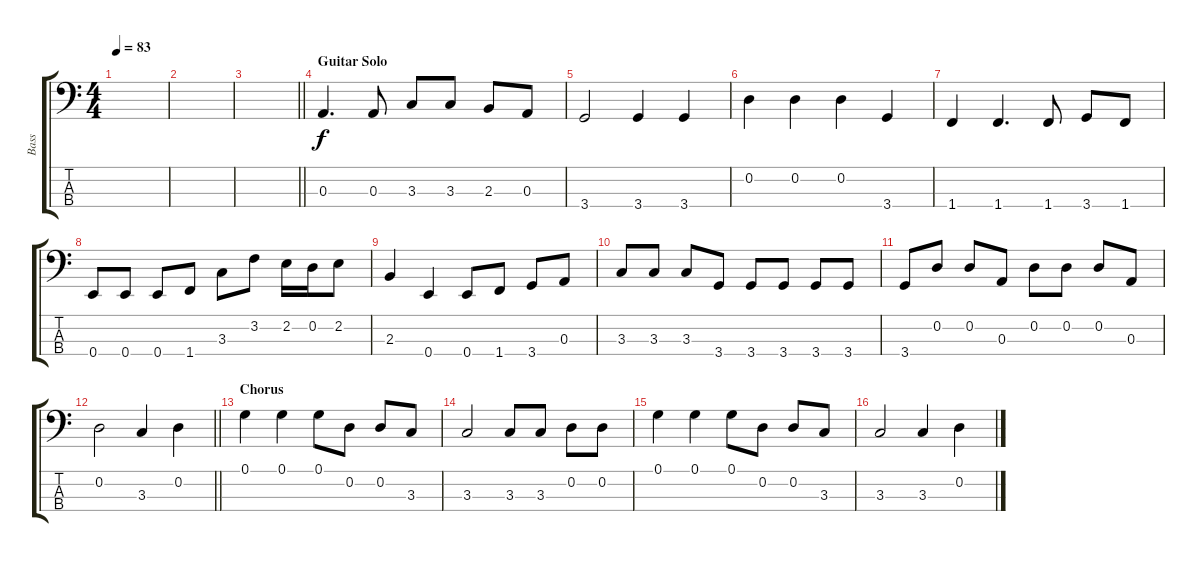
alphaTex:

\track ("Bass" "Bass") {instrument electricbassfinger}
\staff {score tabs}
\tuning (G2 D2 A1 E1) {hide}
\ts (4 4)
\tempo 83
\clef f4
\ks c
|
|
\barLineRight lightlight
|
\section ("" "Guitar Solo")
0.3.4{d} 0.3.8 3.3.8 3.3.8 2.3.8 0.3.8 |
3.4.2 3.4.4 3.4.4 |
0.2.4 0.2.4 0.2.4 3.4.4 |
1.4.4 1.4.4{d} 1.4.8 3.4.8 1.4.8 |
0.4.8 0.4.8 0.4.8 1.4.8 3.3.8 3.2.8 2.2.16 0.2.16 2.2.8 |
2.3.4 0.4.4 0.4.8 1.4.8 3.4.8 0.3.8 |
3.3.8 3.3.8 3.3.8 3.4.8 3.4.8 3.4.8 3.4.8 3.4.8 |
3.4.8 0.2.8 0.2.8 0.3.8 0.2.8 0.2.8 0.2.8 0.3.8 |
\barLineRight lightlight
0.2.2 3.3.4 0.2.4 |
\section ("" "Chorus")
0.1.4 0.1.4 0.1.8 0.2.8 0.2.8 3.3.8 |
3.3.2 3.3.8 3.3.8 0.2.8 0.2.8 |
0.1.4 0.1.4 0.1.8 0.2.8 0.2.8 3.3.8 |
3.3.2 3.3.4 0.2.4
